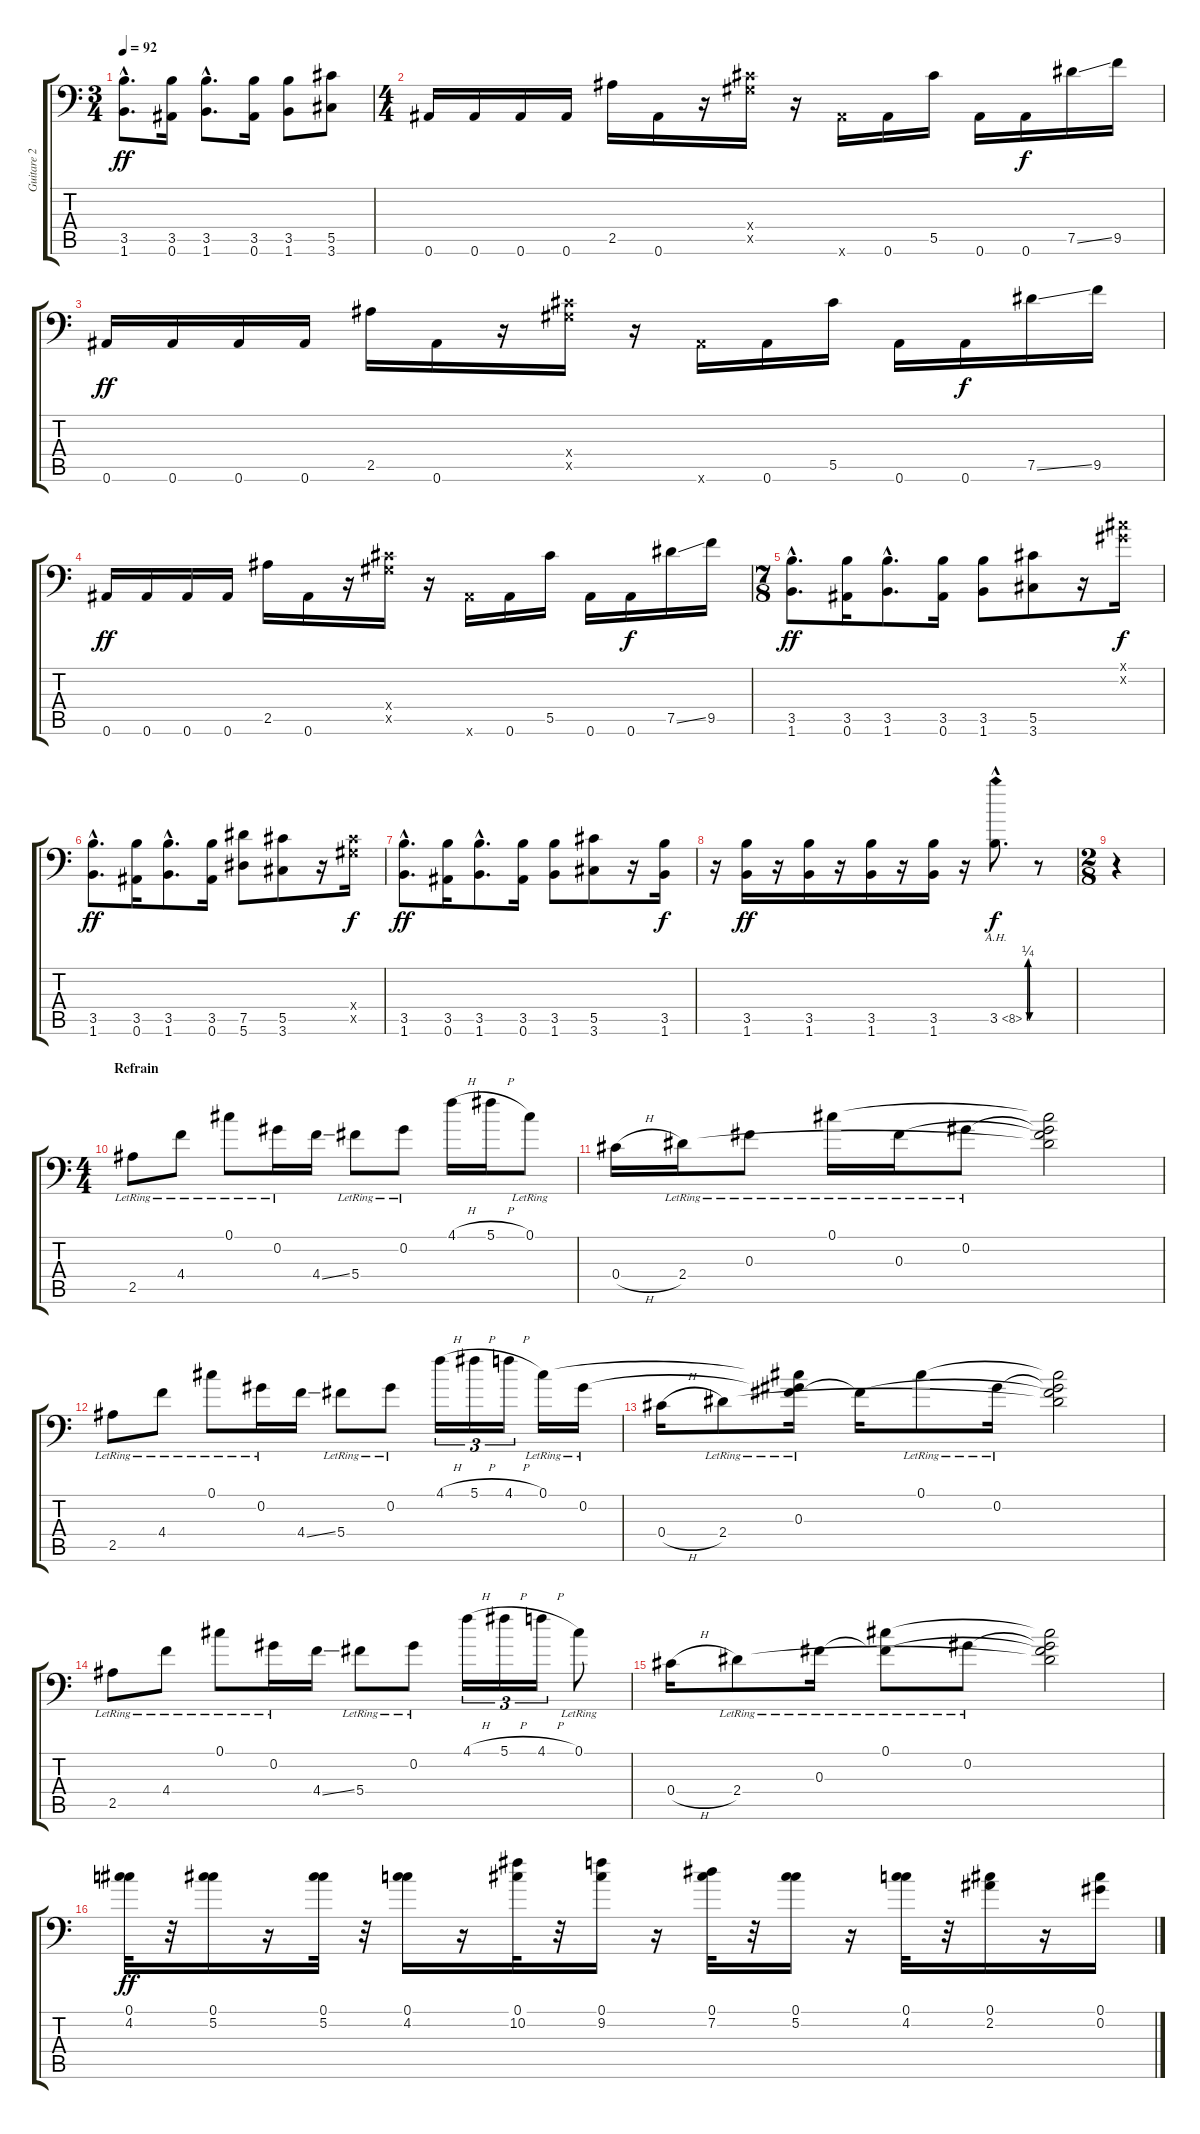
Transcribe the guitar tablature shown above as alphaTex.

\track ("Guitare 2" "Guitare 2") {instrument overdrivenguitar}
\staff {score tabs}
\tuning (Db4 Ab3 Gb3 Db3 Ab2 Bb1) {hide}
\ts (3 4)
\tempo 92
\clef f4
\ks c
(3.5{hac} 1.6{hac}).8{d dy ff} (3.5 0.6).16 (3.5{hac} 1.6{hac}).8{d} (3.5 0.6).16 (3.5 1.6).8 (5.5 3.6).8 |
\ts (4 4)
0.6.16 0.6.16 0.6.16 0.6.16 2.5.16 0.6.16 r.16 (0.4{x} 0.5{x}).16 r.16 0.6{x}.16 0.6.16 5.5.16 0.6.16 0.6.16{dy f} 7.5{ss}.16 9.5.16 |
0.6.16{dy ff} 0.6.16 0.6.16 0.6.16 2.5.16 0.6.16 r.16 (0.4{x} 0.5{x}).16 r.16 0.6{x}.16 0.6.16 5.5.16 0.6.16 0.6.16{dy f} 7.5{ss}.16 9.5.16 |
0.6.16{dy ff} 0.6.16 0.6.16 0.6.16 2.5.16 0.6.16 r.16 (0.4{x} 0.5{x}).16 r.16 0.6{x}.16 0.6.16 5.5.16 0.6.16 0.6.16{dy f} 7.5{ss}.16 9.5.16 |
\ts (7 8)
(3.5{hac} 1.6{hac}).8{d dy ff} (3.5 0.6).16 (3.5{hac} 1.6{hac}).8{d} (3.5 0.6).16 (3.5 1.6).8 (5.5 3.6).8 r.16 (0.1{x} 0.2{x}).16{dy f} |
(3.5{hac} 1.6{hac}).8{d dy ff} (3.5 0.6).16 (3.5{hac} 1.6{hac}).8{d} (3.5 0.6).16 (7.5 5.6).8 (5.5 3.6).8 r.16 (0.4{x} 0.5{x}).16{dy f} |
(3.5{hac} 1.6{hac}).8{d dy ff} (3.5 0.6).16 (3.5{hac} 1.6{hac}).8{d} (3.5 0.6).16 (3.5 1.6).8 (5.5 3.6).8 r.16 (3.5 1.6).16{dy f} |
r.16 (3.5 1.6).16{dy ff} r.16 (3.5 1.6).16 r.16 (3.5 1.6).16 r.16 (3.5 1.6).16 r.16 3.5{be (custom 0 0 15 1 30 1 45 0 60 0) ah 5 hac}.8{d dy f} r.8 |
\ts (2 8)
r.4 |
\ts (4 4)
\section ("" "Refrain")
2.5{lr}.8 4.4{lr}.8 0.1{lr}.8 0.2{lr}.16 4.4{ss}.16 5.4{lr}.8 0.2{lr}.8 4.1{h}.16 5.1{h}.16 0.1{lr}.8 |
0.4{h}.16 2.4{lr}.16 0.3{lr}.8 0.1{lr}.16 0.3{lr}.16 0.2{lr}.8 (0.1{t} 0.2{t} 0.3{t} 2.4{t}).2 |
2.5{lr}.8 4.4{lr}.8 0.1{lr}.8 0.2{lr}.16 4.4{ss}.16 5.4{lr}.8 0.2{lr}.8 4.1{h}.16{tu (3 2)} 5.1{h}.16{tu (3 2)} 4.1{h}.16{tu (3 2)} 0.1{lr}.16 0.2{lr}.16 |
0.4{h}.16 2.4{lr}.8 (0.1{t} 0.2{t} 0.3{lr}).16 0.3{t}.16 0.1{lr}.8 0.2{lr}.16 (0.1{t} 0.2{t} 0.3{t} 2.4{t}).2 |
2.5{lr}.8 4.4{lr}.8 0.1{lr}.8 0.2{lr}.16 4.4{ss}.16 5.4{lr}.8 0.2{lr}.8 4.1{h}.16{tu (3 2)} 5.1{h}.16{tu (3 2)} 4.1{h}.16{tu (3 2)} 0.1{lr}.8 |
0.4{h}.16 2.4{lr}.8 0.3{lr}.16 (0.1{lr} 0.3{t}).8 0.2{lr}.8 (0.1{t} 0.2{t} 0.3{t} 2.4{t}).2 |
(0.1 4.2).32{dy ff} r.32 (0.1 5.2).16 r.16 (0.1 5.2).32 r.32 (0.1 4.2).16 r.16 (0.1 10.2).32 r.32 (0.1 9.2).16 r.16 (0.1 7.2).32 r.32 (0.1 5.2).16 r.16 (0.1 4.2).32 r.32 (0.1 2.2).16 r.16 (0.1 0.2).16
